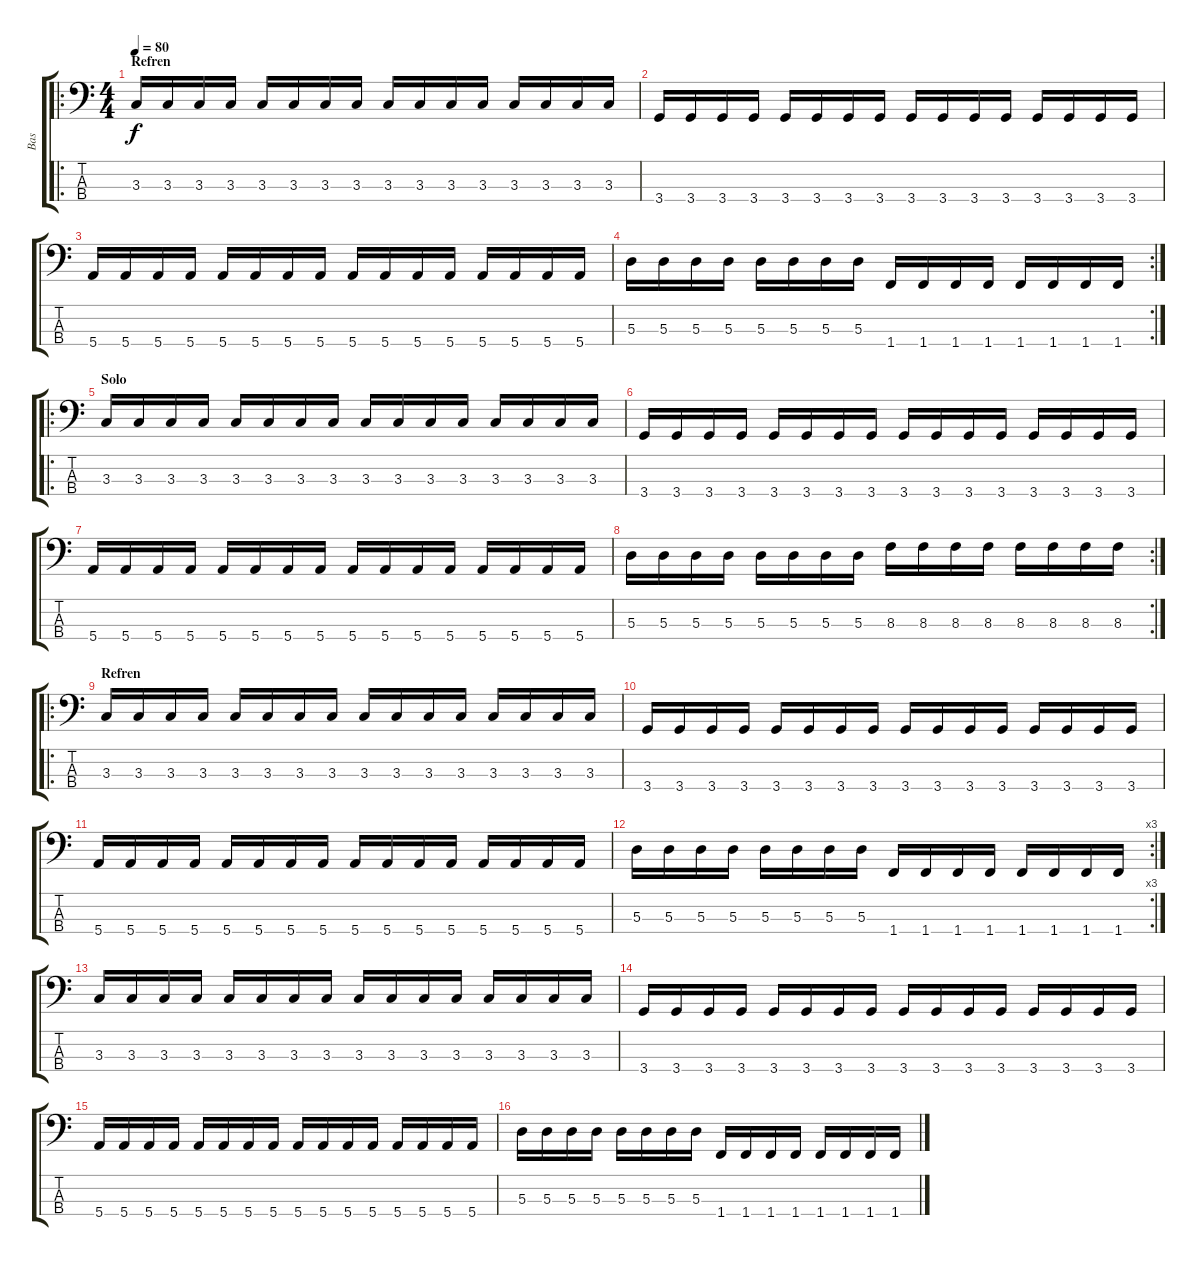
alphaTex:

\track ("Bas" "Bas") {instrument electricbassfinger}
\staff {score tabs}
\tuning (G2 D2 A1 E1) {hide}
\ro
\ts (4 4)
\section ("" "Refren")
\tempo 80
\clef f4
\ks c
3.3.16{dy f} 3.3.16 3.3.16 3.3.16 3.3.16 3.3.16 3.3.16 3.3.16 3.3.16 3.3.16 3.3.16 3.3.16 3.3.16 3.3.16 3.3.16 3.3.16 |
3.4.16 3.4.16 3.4.16 3.4.16 3.4.16 3.4.16 3.4.16 3.4.16 3.4.16 3.4.16 3.4.16 3.4.16 3.4.16 3.4.16 3.4.16 3.4.16 |
5.4.16 5.4.16 5.4.16 5.4.16 5.4.16 5.4.16 5.4.16 5.4.16 5.4.16 5.4.16 5.4.16 5.4.16 5.4.16 5.4.16 5.4.16 5.4.16 |
\rc 2
5.3.16 5.3.16 5.3.16 5.3.16 5.3.16 5.3.16 5.3.16 5.3.16 1.4.16 1.4.16 1.4.16 1.4.16 1.4.16 1.4.16 1.4.16 1.4.16 |
\ro
\section ("" "Solo")
3.3.16 3.3.16 3.3.16 3.3.16 3.3.16 3.3.16 3.3.16 3.3.16 3.3.16 3.3.16 3.3.16 3.3.16 3.3.16 3.3.16 3.3.16 3.3.16 |
3.4.16 3.4.16 3.4.16 3.4.16 3.4.16 3.4.16 3.4.16 3.4.16 3.4.16 3.4.16 3.4.16 3.4.16 3.4.16 3.4.16 3.4.16 3.4.16 |
5.4.16 5.4.16 5.4.16 5.4.16 5.4.16 5.4.16 5.4.16 5.4.16 5.4.16 5.4.16 5.4.16 5.4.16 5.4.16 5.4.16 5.4.16 5.4.16 |
\rc 2
5.3.16 5.3.16 5.3.16 5.3.16 5.3.16 5.3.16 5.3.16 5.3.16 8.3.16 8.3.16 8.3.16 8.3.16 8.3.16 8.3.16 8.3.16 8.3.16 |
\ro
\section ("" "Refren")
3.3.16 3.3.16 3.3.16 3.3.16 3.3.16 3.3.16 3.3.16 3.3.16 3.3.16 3.3.16 3.3.16 3.3.16 3.3.16 3.3.16 3.3.16 3.3.16 |
3.4.16 3.4.16 3.4.16 3.4.16 3.4.16 3.4.16 3.4.16 3.4.16 3.4.16 3.4.16 3.4.16 3.4.16 3.4.16 3.4.16 3.4.16 3.4.16 |
5.4.16 5.4.16 5.4.16 5.4.16 5.4.16 5.4.16 5.4.16 5.4.16 5.4.16 5.4.16 5.4.16 5.4.16 5.4.16 5.4.16 5.4.16 5.4.16 |
\rc 3
5.3.16 5.3.16 5.3.16 5.3.16 5.3.16 5.3.16 5.3.16 5.3.16 1.4.16 1.4.16 1.4.16 1.4.16 1.4.16 1.4.16 1.4.16 1.4.16 |
3.3.16 3.3.16 3.3.16 3.3.16 3.3.16 3.3.16 3.3.16 3.3.16 3.3.16 3.3.16 3.3.16 3.3.16 3.3.16 3.3.16 3.3.16 3.3.16 |
3.4.16 3.4.16 3.4.16 3.4.16 3.4.16 3.4.16 3.4.16 3.4.16 3.4.16 3.4.16 3.4.16 3.4.16 3.4.16 3.4.16 3.4.16 3.4.16 |
5.4.16 5.4.16 5.4.16 5.4.16 5.4.16 5.4.16 5.4.16 5.4.16 5.4.16 5.4.16 5.4.16 5.4.16 5.4.16 5.4.16 5.4.16 5.4.16 |
5.3.16 5.3.16 5.3.16 5.3.16 5.3.16 5.3.16 5.3.16 5.3.16 1.4.16 1.4.16 1.4.16 1.4.16 1.4.16 1.4.16 1.4.16 1.4.16
